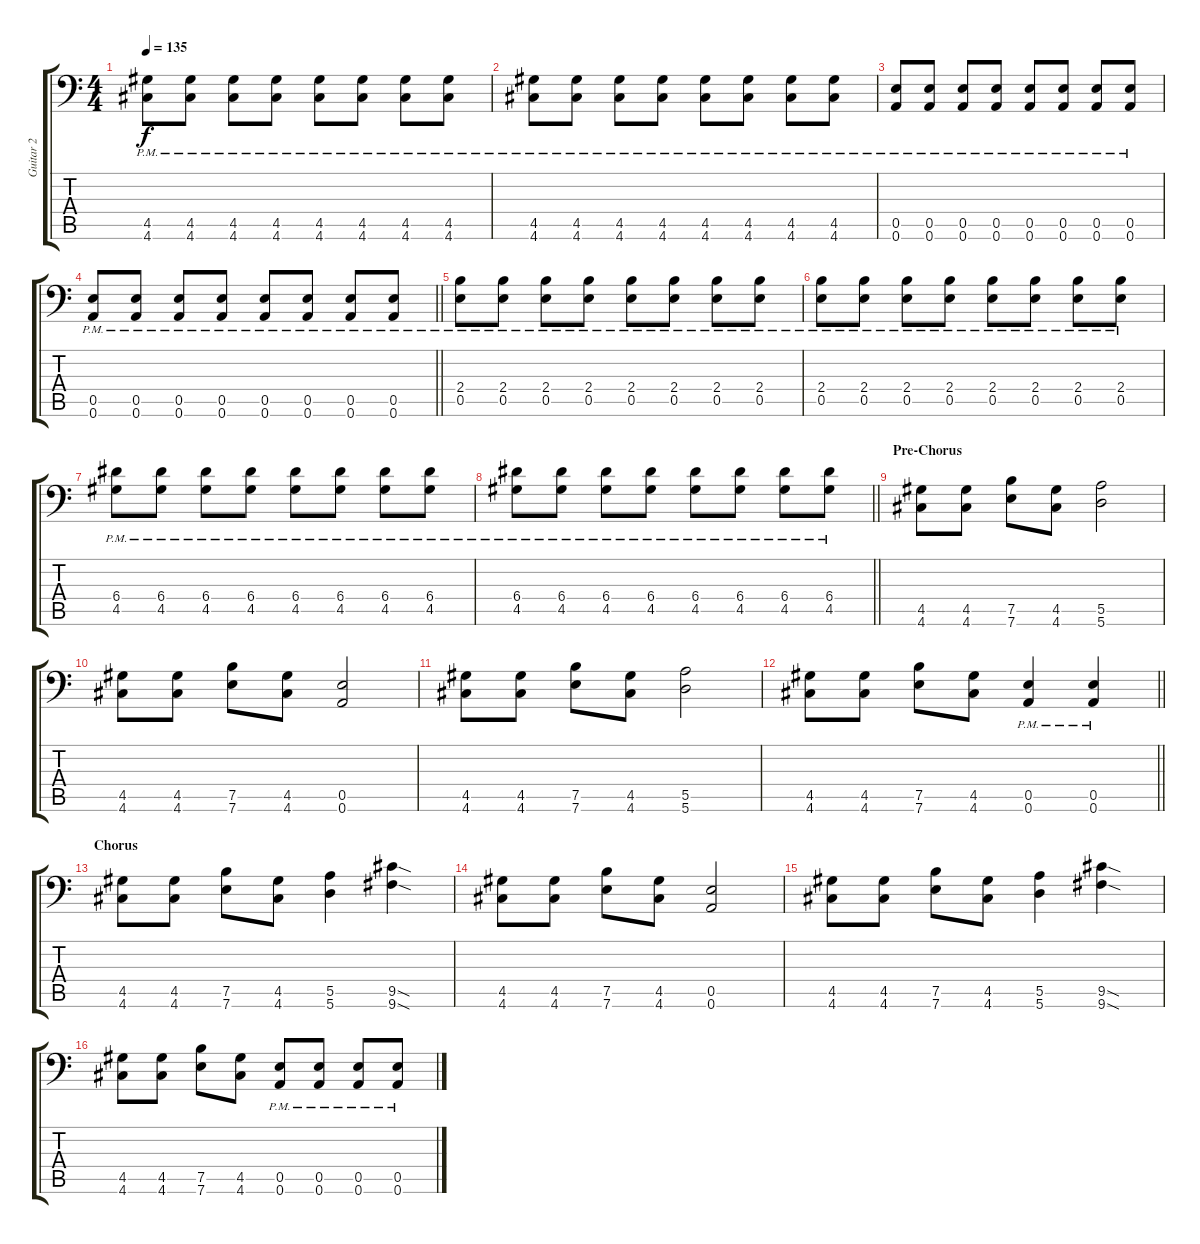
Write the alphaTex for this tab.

\track ("Guitar 2" "Guitar 2") {instrument distortionguitar}
\staff {score tabs}
\tuning (B3 Gb3 D3 A2 E2 A1) {hide}
\ts (4 4)
\section ("" "")
\tempo 135
\clef f4
\ks c
(4.5{pm} 4.6{pm}).8{dy f} (4.5{pm} 4.6{pm}).8 (4.5{pm} 4.6{pm}).8 (4.5{pm} 4.6{pm}).8 (4.5{pm} 4.6{pm}).8 (4.5{pm} 4.6{pm}).8 (4.5{pm} 4.6{pm}).8 (4.5{pm} 4.6{pm}).8 |
(4.5{pm} 4.6{pm}).8 (4.5{pm} 4.6{pm}).8 (4.5{pm} 4.6{pm}).8 (4.5{pm} 4.6{pm}).8 (4.5{pm} 4.6{pm}).8 (4.5{pm} 4.6{pm}).8 (4.5{pm} 4.6{pm}).8 (4.5{pm} 4.6{pm}).8 |
(0.5{pm} 0.6{pm}).8 (0.5{pm} 0.6{pm}).8 (0.5{pm} 0.6{pm}).8 (0.5{pm} 0.6{pm}).8 (0.5{pm} 0.6{pm}).8 (0.5{pm} 0.6{pm}).8 (0.5{pm} 0.6{pm}).8 (0.5{pm} 0.6{pm}).8 |
\barLineRight lightlight
(0.5{pm} 0.6{pm}).8 (0.5{pm} 0.6{pm}).8 (0.5{pm} 0.6{pm}).8 (0.5{pm} 0.6{pm}).8 (0.5{pm} 0.6{pm}).8 (0.5{pm} 0.6{pm}).8 (0.5{pm} 0.6{pm}).8 (0.5{pm} 0.6{pm}).8 |
(2.4{pm} 0.5{pm}).8 (2.4{pm} 0.5{pm}).8 (2.4{pm} 0.5{pm}).8 (2.4{pm} 0.5{pm}).8 (2.4{pm} 0.5{pm}).8 (2.4{pm} 0.5{pm}).8 (2.4{pm} 0.5{pm}).8 (2.4{pm} 0.5{pm}).8 |
(2.4{pm} 0.5{pm}).8 (2.4{pm} 0.5{pm}).8 (2.4{pm} 0.5{pm}).8 (2.4{pm} 0.5{pm}).8 (2.4{pm} 0.5{pm}).8 (2.4{pm} 0.5{pm}).8 (2.4{pm} 0.5{pm}).8 (2.4{pm} 0.5{pm}).8 |
(6.4{pm} 4.5{pm}).8 (6.4{pm} 4.5{pm}).8 (6.4{pm} 4.5{pm}).8 (6.4{pm} 4.5{pm}).8 (6.4{pm} 4.5{pm}).8 (6.4{pm} 4.5{pm}).8 (6.4{pm} 4.5{pm}).8 (6.4{pm} 4.5{pm}).8 |
\barLineRight lightlight
(6.4{pm} 4.5{pm}).8 (6.4{pm} 4.5{pm}).8 (6.4{pm} 4.5{pm}).8 (6.4{pm} 4.5{pm}).8 (6.4{pm} 4.5{pm}).8 (6.4{pm} 4.5{pm}).8 (6.4{pm} 4.5{pm}).8 (6.4{pm} 4.5{pm}).8 |
\section ("" "Pre-Chorus")
(4.5 4.6).8 (4.5 4.6).8 (7.5 7.6).8 (4.5 4.6).8 (5.5 5.6).2 |
(4.5 4.6).8 (4.5 4.6).8 (7.5 7.6).8 (4.5 4.6).8 (0.5 0.6).2 |
(4.5 4.6).8 (4.5 4.6).8 (7.5 7.6).8 (4.5 4.6).8 (5.5 5.6).2 |
\barLineRight lightlight
(4.5 4.6).8 (4.5 4.6).8 (7.5 7.6).8 (4.5 4.6).8 (0.5{pm} 0.6{pm}).4 (0.5{pm} 0.6{pm}).4 |
\section ("" "Chorus")
(4.5 4.6).8 (4.5 4.6).8 (7.5 7.6).8 (4.5 4.6).8 (5.5 5.6).4 (9.5{sod} 9.6{sod}).4 |
(4.5 4.6).8 (4.5 4.6).8 (7.5 7.6).8 (4.5 4.6).8 (0.5 0.6).2 |
(4.5 4.6).8 (4.5 4.6).8 (7.5 7.6).8 (4.5 4.6).8 (5.5 5.6).4 (9.5{sod} 9.6{sod}).4 |
(4.5 4.6).8 (4.5 4.6).8 (7.5 7.6).8 (4.5 4.6).8 (0.5{pm} 0.6{pm}).8 (0.5{pm} 0.6{pm}).8 (0.5{pm} 0.6{pm}).8 (0.5{pm} 0.6{pm}).8
